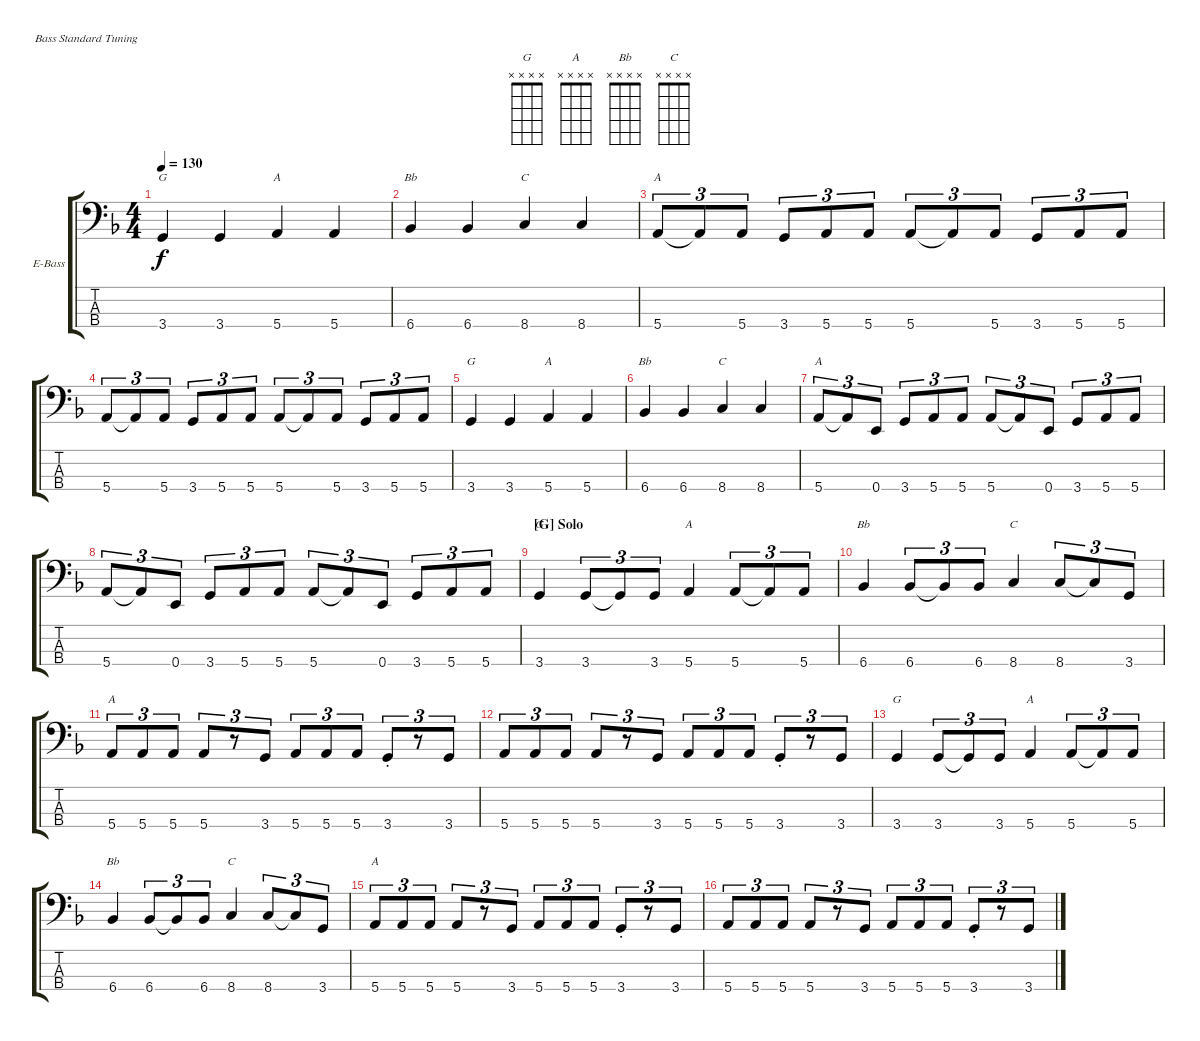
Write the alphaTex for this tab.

\defaultSystemsLayout 4
\bracketExtendMode groupsimilarinstruments
\firstSystemTrackNameOrientation horizontal
\otherSystemsTrackNameOrientation horizontal
\track ("Nick O'Malley" "E-Bass") {instrument electricbassfinger}
\staff {score tabs}
\tuning (G2 D2 A1 E1)
\chord ("G" x x x x)
\chord ("A" x x x x)
\chord ("Bb" x x x x)
\chord ("C" x x x x)
\ts (4 4)
\tempo 130
\clef f4
\ks f
3.4.4{ch "G" dy f} 3.4.4 5.4.4{ch "A"} 5.4.4 |
6.4.4{ch "Bb"} 6.4.4 8.4.4{ch "C"} 8.4.4 |
5.4.8{tu (3 2) ch "A"} 5.4{t}.8{tu (3 2)} 5.4.8{tu (3 2)} 3.4.8{tu (3 2)} 5.4.8{tu (3 2)} 5.4.8{tu (3 2)} 5.4.8{tu (3 2)} 5.4{t}.8{tu (3 2)} 5.4.8{tu (3 2)} 3.4.8{tu (3 2)} 5.4.8{tu (3 2)} 5.4.8{tu (3 2)} |
5.4.8{tu (3 2)} 5.4{t}.8{tu (3 2)} 5.4.8{tu (3 2)} 3.4.8{tu (3 2)} 5.4.8{tu (3 2)} 5.4.8{tu (3 2)} 5.4.8{tu (3 2)} 5.4{t}.8{tu (3 2)} 5.4.8{tu (3 2)} 3.4.8{tu (3 2)} 5.4.8{tu (3 2)} 5.4.8{tu (3 2)} |
3.4.4{ch "G"} 3.4.4 5.4.4{ch "A"} 5.4.4 |
6.4.4{ch "Bb"} 6.4.4 8.4.4{ch "C"} 8.4.4 |
5.4.8{tu (3 2) ch "A"} 5.4{t}.8{tu (3 2)} 0.4.8{tu (3 2)} 3.4.8{tu (3 2)} 5.4.8{tu (3 2)} 5.4.8{tu (3 2)} 5.4.8{tu (3 2)} 5.4{t}.8{tu (3 2)} 0.4.8{tu (3 2)} 3.4.8{tu (3 2)} 5.4.8{tu (3 2)} 5.4.8{tu (3 2)} |
5.4.8{tu (3 2)} 5.4{t}.8{tu (3 2)} 0.4.8{tu (3 2)} 3.4.8{tu (3 2)} 5.4.8{tu (3 2)} 5.4.8{tu (3 2)} 5.4.8{tu (3 2)} 5.4{t}.8{tu (3 2)} 0.4.8{tu (3 2)} 3.4.8{tu (3 2)} 5.4.8{tu (3 2)} 5.4.8{tu (3 2)} |
\section ("G" "Solo")
3.4.4{ch "G"} 3.4.8{tu (3 2)} 3.4{t}.8{tu (3 2)} 3.4.8{tu (3 2)} 5.4.4{ch "A"} 5.4.8{tu (3 2)} 5.4{t}.8{tu (3 2)} 5.4.8{tu (3 2)} |
6.4.4{ch "Bb"} 6.4.8{tu (3 2)} 6.4{t}.8{tu (3 2)} 6.4.8{tu (3 2)} 8.4.4{ch "C"} 8.4.8{tu (3 2)} 8.4{t}.8{tu (3 2)} 3.4.8{tu (3 2)} |
5.4.8{tu (3 2) ch "A"} 5.4.8{tu (3 2)} 5.4.8{tu (3 2)} 5.4.8{tu (3 2)} r.8{tu (3 2)} 3.4.8{tu (3 2)} 5.4.8{tu (3 2)} 5.4.8{tu (3 2)} 5.4.8{tu (3 2)} 3.4{st}.8{tu (3 2)} r.8{tu (3 2)} 3.4.8{tu (3 2)} |
5.4.8{tu (3 2)} 5.4.8{tu (3 2)} 5.4.8{tu (3 2)} 5.4.8{tu (3 2)} r.8{tu (3 2)} 3.4.8{tu (3 2)} 5.4.8{tu (3 2)} 5.4.8{tu (3 2)} 5.4.8{tu (3 2)} 3.4{st}.8{tu (3 2)} r.8{tu (3 2)} 3.4.8{tu (3 2)} |
3.4.4{ch "G"} 3.4.8{tu (3 2)} 3.4{t}.8{tu (3 2)} 3.4.8{tu (3 2)} 5.4.4{ch "A"} 5.4.8{tu (3 2)} 5.4{t}.8{tu (3 2)} 5.4.8{tu (3 2)} |
6.4.4{ch "Bb"} 6.4.8{tu (3 2)} 6.4{t}.8{tu (3 2)} 6.4.8{tu (3 2)} 8.4.4{ch "C"} 8.4.8{tu (3 2)} 8.4{t}.8{tu (3 2)} 3.4.8{tu (3 2)} |
5.4.8{tu (3 2) ch "A"} 5.4.8{tu (3 2)} 5.4.8{tu (3 2)} 5.4.8{tu (3 2)} r.8{tu (3 2)} 3.4.8{tu (3 2)} 5.4.8{tu (3 2)} 5.4.8{tu (3 2)} 5.4.8{tu (3 2)} 3.4{st}.8{tu (3 2)} r.8{tu (3 2)} 3.4.8{tu (3 2)} |
5.4.8{tu (3 2)} 5.4.8{tu (3 2)} 5.4.8{tu (3 2)} 5.4.8{tu (3 2)} r.8{tu (3 2)} 3.4.8{tu (3 2)} 5.4.8{tu (3 2)} 5.4.8{tu (3 2)} 5.4.8{tu (3 2)} 3.4{st}.8{tu (3 2)} r.8{tu (3 2)} 3.4.8{tu (3 2)}
